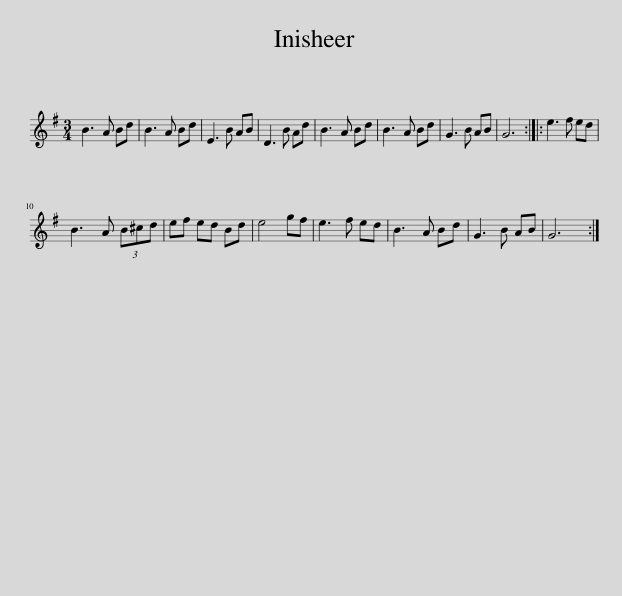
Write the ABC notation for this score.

X:1
L:1/8
M:3/4
I:linebreak $
K:G
V:1 treble
V:1
 B3 A Bd | B3 A Bd | E3 B AB | D3 B Ad | B3 A Bd | %5
 B3 A Bd | G3 B AB | G6 :: e3 f ed |$ B3 A (3B^cd | %10
 ef ed Bd | e4 gf | e3 f ed | B3 A Bd | G3 B AB | %15
 G6 :| %16
